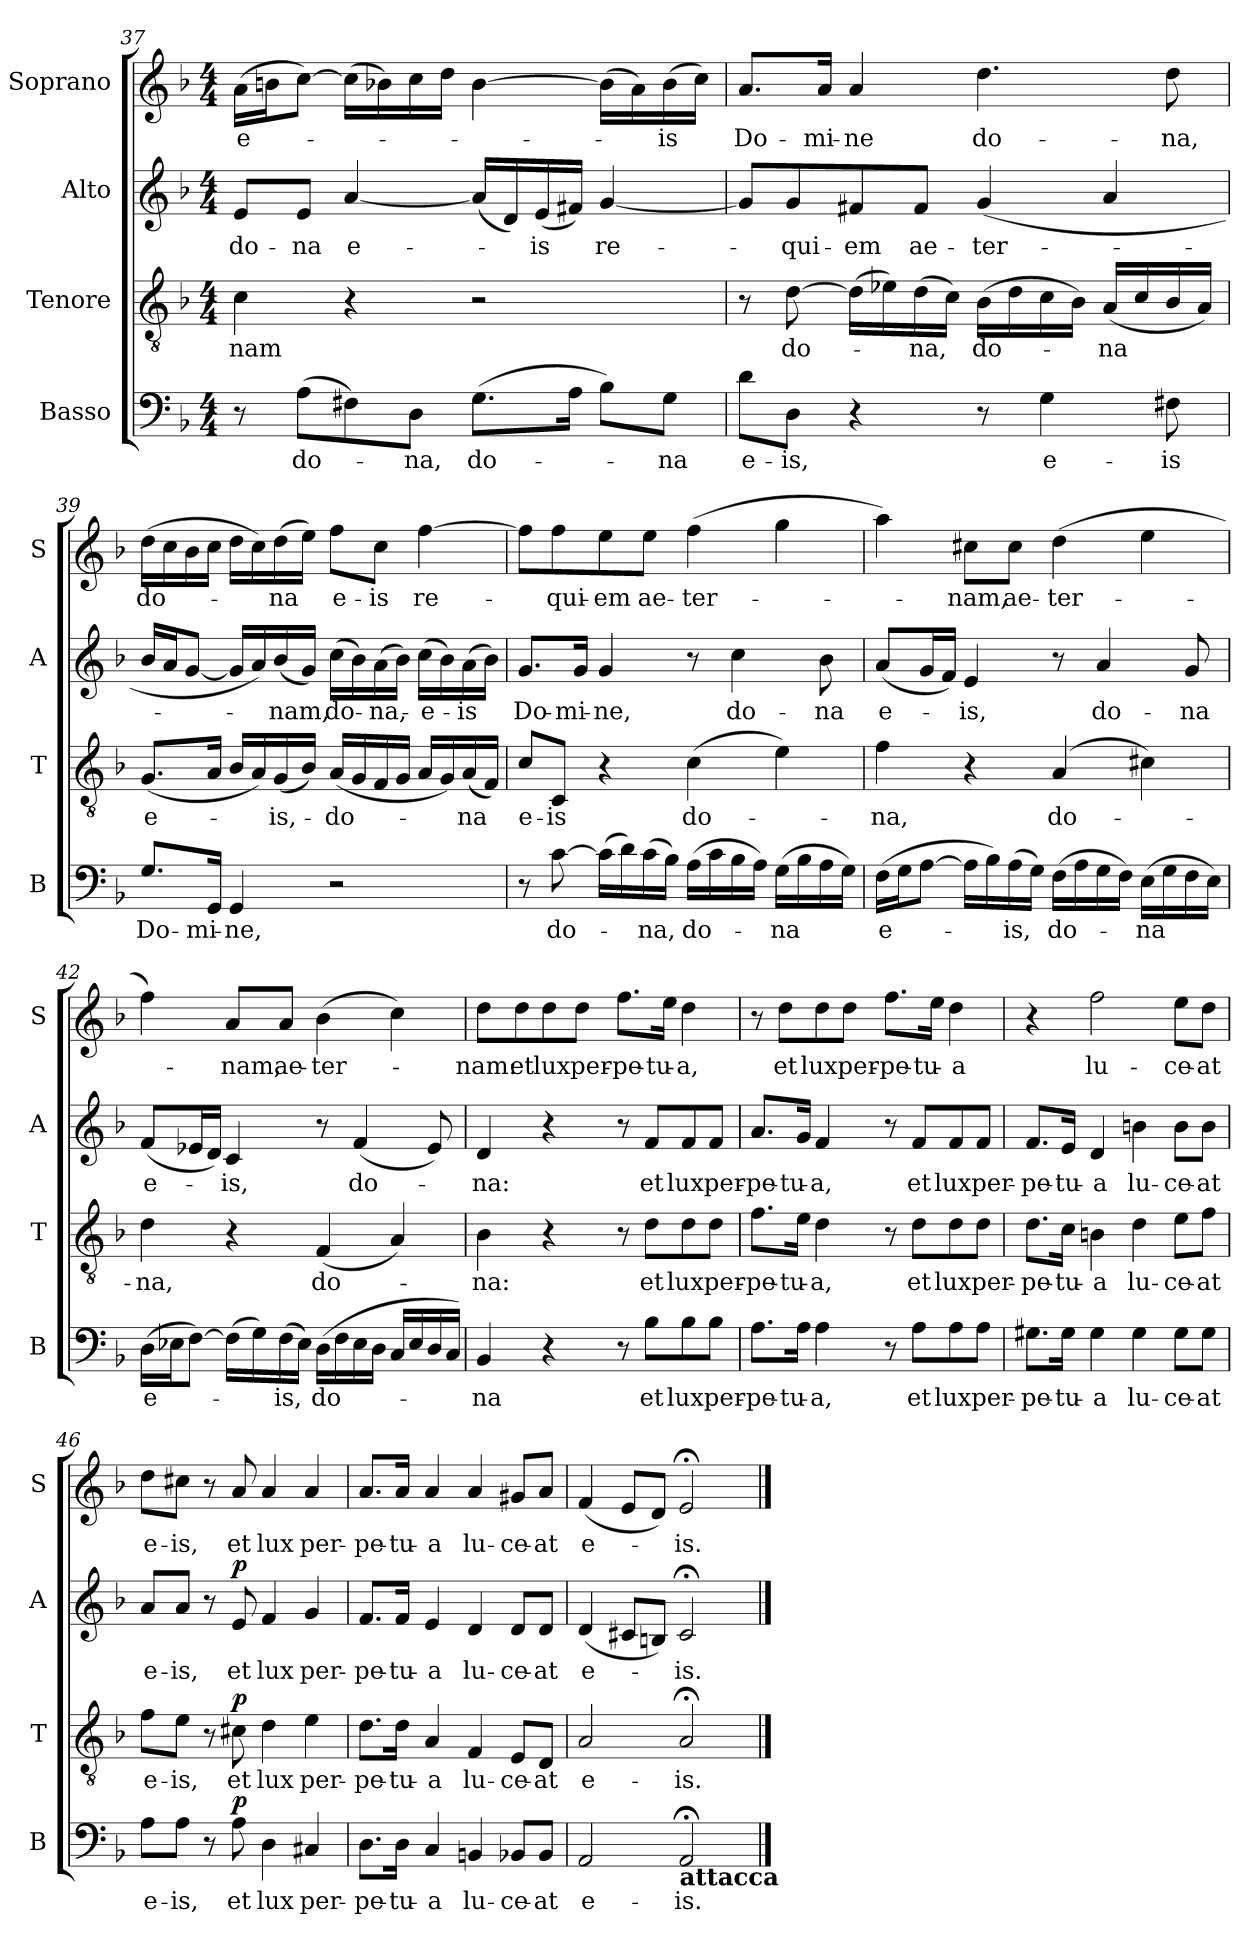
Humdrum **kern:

**kern	**text	**dynam	**kern	**text	**dynam	**kern	**text	**dynam	**kern	**text
*part4	*part4	*part4	*part3	*part3	*part3	*part2	*part2	*part2	*part1	*part1
*staff4	*staff4	*staff4	*staff3	*staff3	*staff3	*staff2	*staff2	*staff2	*staff1	*staff1
*I"Basso	*	*	*I"Tenore	*	*	*I"Alto	*	*	*I"Soprano	*
*I'B	*	*	*I'T	*	*	*I'A	*	*	*I'S	*
!!LO:LB:g=z
*clefF4	*	*	*clefGv2	*	*	*clefG2	*	*	*clefG2	*
*k[b-]	*	*	*k[b-]	*	*	*k[b-]	*	*	*k[b-]	*
*d:	*	*	*d:	*	*	*d:	*	*	*d:	*
*M4/4	*	*	*M4/4	*	*	*M4/4	*	*	*M4/4	*
=37	=37	=37	=37	=37	=37	=37	=37	=37	=37	=37
!	!	!	!	!LO:LY:b	!	!	!LO:LY:b	!	!	!LO:LY:b
8r	.	.	4c\	-nam	.	8e/L	do-	.	(>16a\LL	e-
.	.	.	.	.	.	.	.	.	16bn\J	.
!	!LO:LY:b	!	!	!	!	!	!LO:LY:b	!	!	!
(>8A\L	do-	.	.	.	.	8e/J	-na	.	[8cc\J)	.
!	!	!	!	!	!	!	!LO:LY:b	!	!	!
8F#X\)	.	.	4r	.	.	[4a/	e-	.	(>16cc\LL]	.
.	.	.	.	.	.	.	.	.	16b-X\)	.
!	!LO:LY:b	!	!	!	!	!	!	!	!	!
8D\J	-na,	.	.	.	.	.	.	.	16cc\	.
.	.	.	.	.	.	.	.	.	16dd\JJ	.
!	!LO:LY:b	!	!	!	!	!	!	!	!	!
(>8.G\L	do-	.	2r	.	.	(<16a/LL]	.	.	[4b-\	.
.	.	.	.	.	.	16d/)	.	.	.	.
!	!	!	!	!	!	!	!LO:LY:b	!	!	!
.	.	.	.	.	.	(<16e/	-is	.	.	.
16A\Jk	.	.	.	.	.	16f#X/JJ)	.	.	.	.
!	!	!	!	!	!	!	!LO:LY:b	!	!	!
8B-\L)	.	.	.	.	.	[4g/	re-	.	(>16b-\LL]	.
.	.	.	.	.	.	.	.	.	16a\)	.
!	!LO:LY:b	!	!	!	!	!	!	!	!	!LO:LY:b
8G\J	-na	.	.	.	.	.	.	.	(>16b-\	-is
.	.	.	.	.	.	.	.	.	16cc\JJ)	.
=38	=38	=38	=38	=38	=38	=38	=38	=38	=38	=38
!	!LO:LY:b	!	!	!	!	!	!	!	!	!LO:LY:b
8d\L	e-	.	8r	.	.	8g/L]	.	.	8.a/L	Do-
!	!LO:LY:b	!	!	!LO:LY:b	!	!	!LO:LY:b	!	!	!
8D\J	-is,	.	[8d\	do-	.	8g/	-qui-	.	.	.
!	!	!	!	!	!	!	!	!	!	!LO:LY:b
.	.	.	.	.	.	.	.	.	16a/Jk	-mi-
!	!	!	!	!	!	!	!LO:LY:b	!	!	!LO:LY:b
4r	.	.	(>16d\LL]	.	.	8f#X/	-em	.	4a/	-ne
.	.	.	16e-X\)	.	.	.	.	.	.	.
!	!	!	!	!LO:LY:b	!	!	!LO:LY:b	!	!	!
.	.	.	(>16d\	-na,	.	8f#/J	ae-	.	.	.
.	.	.	16c\JJ)	.	.	.	.	.	.	.
!	!	!	!	!LO:LY:b	!	!	!LO:LY:b	!	!	!LO:LY:b
8r	.	.	(>16B-\LL	do-	.	(<4g/	-ter-	.	4.dd\	do-
.	.	.	16d\	.	.	.	.	.	.	.
!	!LO:LY:b	!	!	!	!	!	!	!	!	!
4G\	e-	.	16c\	.	.	.	.	.	.	.
.	.	.	16B-\JJ)	.	.	.	.	.	.	.
!	!	!	!	!LO:LY:b	!	!	!	!	!	!
.	.	.	(<16A/LL	-na	.	4a/	.	.	.	.
.	.	.	16c/	.	.	.	.	.	.	.
!	!LO:LY:b	!	!	!	!	!	!	!	!	!LO:LY:b
8F#X\	-is	.	16B-/	.	.	.	.	.	8dd\	-na,
.	.	.	16A/JJ)	.	.	.	.	.	.	.
!!LO:LB:g=z
=39	=39	=39	=39	=39	=39	=39	=39	=39	=39	=39
!	!LO:LY:b	!	!	!LO:LY:b	!	!	!	!	!	!LO:LY:b
8.G/L	Do-	.	(<8.G/L	e-	.	16b-/LL	.	.	(>16dd\LL	do-
.	.	.	.	.	.	16a/J	.	.	16cc\	.
.	.	.	.	.	.	[8g/J	.	.	16b-\	.
!	!LO:LY:b	!	!	!	!	!	!	!	!	!
16GG/Jk	-mi-	.	16A/Jk	.	.	.	.	.	16cc\JJ	.
!	!LO:LY:b	!	!	!	!	!	!	!	!	!
4GG/	-ne,	.	16B-/LL	.	.	16g/LL]	.	.	16dd\LL	.
.	.	.	16A/)	.	.	16a/)	.	.	16cc\)	.
!	!	!	!	!LO:LY:b	!	!	!LO:LY:b	!	!	!LO:LY:b
.	.	.	(<16G/	-is,-	.	(<16b-/	-nam,	.	(>16dd\	-na
.	.	.	16B-/JJ)	.	.	16g/JJ)	.	.	16ee\JJ)	.
!	!	!	!	!LO:LY:b	!	!	!LO:LY:b	!	!	!LO:LY:b
2r	.	.	(<16A/LL	-do-	.	(>16cc\LL	do-	.	8ff\L	e-
.	.	.	16G/	.	.	16b-\)	.	.	.	.
!	!	!	!	!	!	!	!LO:LY:b	!	!	!LO:LY:b
.	.	.	16F/	.	.	(>16a\	-na,-	.	8cc\J	-is
.	.	.	16G/JJ	.	.	16b-\JJ)	.	.	.	.
!	!	!	!	!	!	!	!LO:LY:b	!	!	!LO:LY:b
.	.	.	16A/LL	.	.	(>16cc\LL	-e-	.	[4ff\	re-
.	.	.	16G/)	.	.	16b-\)	.	.	.	.
!	!	!	!	!LO:LY:b	!	!	!LO:LY:b	!	!	!
.	.	.	(<16A/	-na	.	(>16a\	-is	.	.	.
.	.	.	16F/JJ)	.	.	16b-\JJ)	.	.	.	.
=40	=40	=40	=40	=40	=40	=40	=40	=40	=40	=40
!	!	!	!	!LO:LY:b	!	!	!LO:LY:b	!	!	!
8r	.	.	8c/L	e-	.	8.g/L	Do-	.	8ff\L]	.
!	!LO:LY:b	!	!	!LO:LY:b	!	!	!	!	!	!LO:LY:b
[8c\	do-	.	8C/J	-is	.	.	.	.	8ff\	-qui-
!	!	!	!	!	!	!	!LO:LY:b	!	!	!
.	.	.	.	.	.	16g/Jk	-mi-	.	.	.
!	!	!	!	!	!	!	!LO:LY:b	!	!	!LO:LY:b
(>16c\LL]	.	.	4r	.	.	4g/	-ne,	.	8ee\	-em
16d\)	.	.	.	.	.	.	.	.	.	.
!	!LO:LY:b	!	!	!	!	!	!	!	!	!LO:LY:b
(>16c\	-na,	.	.	.	.	.	.	.	8ee\J	ae-
16B-\JJ)	.	.	.	.	.	.	.	.	.	.
!	!LO:LY:b	!	!	!LO:LY:b	!	!	!	!	!	!LO:LY:b
(>16A\LL	do-	.	(>4c\	do-	.	8r	.	.	(>4ff\	-ter-
16c\	.	.	.	.	.	.	.	.	.	.
!	!	!	!	!	!	!	!LO:LY:b	!	!	!
16B-\	.	.	.	.	.	4cc\	do-	.	.	.
16A\JJ)	.	.	.	.	.	.	.	.	.	.
!	!LO:LY:b	!	!	!	!	!	!	!	!	!
(>16G\LL	-na	.	4e\)	.	.	.	.	.	4gg\	.
16B-\	.	.	.	.	.	.	.	.	.	.
!	!	!	!	!	!	!	!LO:LY:b	!	!	!
16A\	.	.	.	.	.	8b-\	-na	.	.	.
16G\JJ)	.	.	.	.	.	.	.	.	.	.
!!LO:PB:g=z
=41	=41	=41	=41	=41	=41	=41	=41	=41	=41	=41
!	!LO:LY:b	!	!	!LO:LY:b	!	!	!LO:LY:b	!	!	!
(>16F\LL	e-	.	4f\	-na,	.	(<8a/L	e-	.	4aa\)	.
16G\J	.	.	.	.	.	.	.	.	.	.
[8A\J	.	.	.	.	.	16g/L	.	.	.	.
.	.	.	.	.	.	16f/JJ)	.	.	.	.
!	!	!	!	!	!	!	!LO:LY:b	!	!	!LO:LY:b
16A\LL]	.	.	4r	.	.	4e/	-is,	.	8cc#X\L	-nam,
16B-\)	.	.	.	.	.	.	.	.	.	.
!	!LO:LY:b	!	!	!	!	!	!	!	!	!LO:LY:b
(>16A\	-is,	.	.	.	.	.	.	.	8cc#\J	ae-
16G\JJ)	.	.	.	.	.	.	.	.	.	.
!	!LO:LY:b	!	!	!LO:LY:b	!	!	!	!	!	!LO:LY:b
(>16F\LL	do-	.	(>4A/	do-	.	8r	.	.	(>4dd\	-ter-
16A\	.	.	.	.	.	.	.	.	.	.
!	!	!	!	!	!	!	!LO:LY:b	!	!	!
16G\	.	.	.	.	.	4a/	do-	.	.	.
16F\JJ)	.	.	.	.	.	.	.	.	.	.
!	!LO:LY:b	!	!	!	!	!	!	!	!	!
(>16E\LL	-na	.	4c#X\)	.	.	.	.	.	4ee\	.
16G\	.	.	.	.	.	.	.	.	.	.
!	!	!	!	!	!	!	!LO:LY:b	!	!	!
16F\	.	.	.	.	.	8g/	-na	.	.	.
16E\JJ)	.	.	.	.	.	.	.	.	.	.
=42	=42	=42	=42	=42	=42	=42	=42	=42	=42	=42
!	!LO:LY:b	!	!	!LO:LY:b	!	!	!LO:LY:b	!	!	!
(>16D\LL	e-	.	4d\	-na,	.	(<8f/L	e-	.	4ff\)	.
16E-X\J	.	.	.	.	.	.	.	.	.	.
[8F\J)	.	.	.	.	.	16e-X/L	.	.	.	.
.	.	.	.	.	.	16d/JJ)	.	.	.	.
!	!	!	!	!	!	!	!LO:LY:b	!	!	!LO:LY:b
(>16F\LL]	.	.	4r	.	.	4c/	-is,	.	8a/L	-nam,
16G\)	.	.	.	.	.	.	.	.	.	.
!	!LO:LY:b	!	!	!	!	!	!	!	!	!LO:LY:b
(>16F\	-is,	.	.	.	.	.	.	.	8a/J	ae-
16E-\JJ)	.	.	.	.	.	.	.	.	.	.
!	!LO:LY:b	!	!	!LO:LY:b	!	!	!	!	!	!LO:LY:b
(>16D\LL	do-	.	(<4F/	do-	.	8r	.	.	(>4b-\	-ter-
16F\	.	.	.	.	.	.	.	.	.	.
!	!	!	!	!	!	!	!LO:LY:b	!	!	!
16E-\	.	.	.	.	.	(<4f/	do-	.	.	.
16D\JJ	.	.	.	.	.	.	.	.	.	.
16C/LL	.	.	4A/)	.	.	.	.	.	4cc\)	.
16E-/	.	.	.	.	.	.	.	.	.	.
16D/	.	.	.	.	.	8e-/)	.	.	.	.
16C/JJ)	.	.	.	.	.	.	.	.	.	.
=43	=43	=43	=43	=43	=43	=43	=43	=43	=43	=43
!	!LO:LY:b	!	!	!LO:LY:b	!	!	!LO:LY:b	!	!	!LO:LY:b
4BB-/	-na	.	4B-\	-na:	.	4d/	-na:	.	8dd\L	-nam:
!	!	!	!	!	!	!	!	!	!	!LO:LY:b
.	.	.	.	.	.	.	.	.	8dd\	et
!	!	!	!	!	!	!	!	!	!	!LO:LY:b
4r	.	.	4r	.	.	4r	.	.	8dd\	lux
!	!	!	!	!	!	!	!	!	!	!LO:LY:b
.	.	.	.	.	.	.	.	.	8dd\J	per-
!	!	!	!	!	!	!	!	!	!	!LO:LY:b
8r	.	.	8r	.	.	8r	.	.	8.ff\L	-pe-
!	!LO:LY:b	!	!	!LO:LY:b	!	!	!LO:LY:b	!	!	!
8B-\L	et	.	8d\L	et	.	8f/L	et	.	.	.
!	!	!	!	!	!	!	!	!	!	!LO:LY:b
.	.	.	.	.	.	.	.	.	16ee\Jk	-tu-
!	!LO:LY:b	!	!	!LO:LY:b	!	!	!LO:LY:b	!	!	!LO:LY:b
8B-\	lux	.	8d\	lux	.	8f/	lux	.	4dd\	-a,
!	!LO:LY:b	!	!	!LO:LY:b	!	!	!LO:LY:b	!	!	!
8B-\J	per-	.	8d\J	per-	.	8f/J	per-	.	.	.
!!LO:LB:g=z
=44	=44	=44	=44	=44	=44	=44	=44	=44	=44	=44
!	!LO:LY:b	!	!	!LO:LY:b	!	!	!LO:LY:b	!	!	!
8.A\L	-pe-	.	8.f\L	-pe-	.	8.a/L	-pe-	.	8r	.
!	!	!	!	!	!	!	!	!	!	!LO:LY:b
.	.	.	.	.	.	.	.	.	8dd\L	et
!	!LO:LY:b	!	!	!LO:LY:b	!	!	!LO:LY:b	!	!	!
16A\Jk	-tu-	.	16e\Jk	-tu-	.	16g/Jk	-tu-	.	.	.
!	!LO:LY:b	!	!	!LO:LY:b	!	!	!LO:LY:b	!	!	!LO:LY:b
4A\	-a,	.	4d\	-a,	.	4f/	-a,	.	8dd\	lux
!	!	!	!	!	!	!	!	!	!	!LO:LY:b
.	.	.	.	.	.	.	.	.	8dd\J	per-
!	!	!	!	!	!	!	!	!	!	!LO:LY:b
8r	.	.	8r	.	.	8r	.	.	8.ff\L	-pe-
!	!LO:LY:b	!	!	!LO:LY:b	!	!	!LO:LY:b	!	!	!
8A\L	et	.	8d\L	et	.	8f/L	et	.	.	.
!	!	!	!	!	!	!	!	!	!	!LO:LY:b
.	.	.	.	.	.	.	.	.	16ee\Jk	-tu-
!	!LO:LY:b	!	!	!LO:LY:b	!	!	!LO:LY:b	!	!	!LO:LY:b
8A\	lux	.	8d\	lux	.	8f/	lux	.	4dd\	-a
!	!LO:LY:b	!	!	!LO:LY:b	!	!	!LO:LY:b	!	!	!
8A\J	per-	.	8d\J	per-	.	8f/J	per-	.	.	.
=45	=45	=45	=45	=45	=45	=45	=45	=45	=45	=45
!	!LO:LY:b	!	!	!LO:LY:b	!	!	!LO:LY:b	!	!	!
8.G#X\L	-pe-	.	8.d\L	-pe-	.	8.f/L	-pe-	.	4r	.
!	!LO:LY:b	!	!	!LO:LY:b	!	!	!LO:LY:b	!	!	!
16G#\Jk	-tu-	.	16c\Jk	-tu-	.	16e/Jk	-tu-	.	.	.
!	!LO:LY:b	!	!	!LO:LY:b	!	!	!LO:LY:b	!	!	!LO:LY:b
4G#\	-a	.	4Bn\	-a	.	4d/	-a	.	2ff\	lu-
!	!LO:LY:b	!	!	!LO:LY:b	!	!	!LO:LY:b	!	!	!
4G#\	lu-	.	4d\	lu-	.	4bn\	lu-	.	.	.
!	!LO:LY:b	!	!	!LO:LY:b	!	!	!LO:LY:b	!	!	!LO:LY:b
8G#\L	-ce-	.	8e\L	-ce-	.	8b\L	-ce-	.	8ee\L	-ce-
!	!LO:LY:b	!	!	!LO:LY:b	!	!	!LO:LY:b	!	!	!LO:LY:b
8G#\J	-at	.	8f\J	-at	.	8b\J	-at	.	8dd\J	-at
=46	=46	=46	=46	=46	=46	=46	=46	=46	=46	=46
!	!LO:LY:b	!	!	!LO:LY:b	!	!	!LO:LY:b	!	!	!LO:LY:b
8A\L	e-	.	8f\L	e-	.	8a/L	e-	.	8dd\L	e-
!	!LO:LY:b	!	!	!LO:LY:b	!	!	!LO:LY:b	!	!	!LO:LY:b
8A\J	-is,	.	8e\J	-is,	.	8a/J	-is,	.	8cc#X\J	-is,
8r	.	.	8r	.	.	8r	.	.	8r	.
!	!LO:LY:b	!LO:DY:a	!	!LO:LY:b	!LO:DY:a	!	!LO:LY:b	!LO:DY:a	!	!LO:LY:b
8A\	et	p	8c#X\	et	p	8e/	et	p	8a/	et
!	!LO:LY:b	!	!	!LO:LY:b	!	!	!LO:LY:b	!	!	!LO:LY:b
4D\	lux	.	4d\	lux	.	4f/	lux	.	4a/	lux
!	!LO:LY:b	!	!	!LO:LY:b	!	!	!LO:LY:b	!	!	!LO:LY:b
4C#X/	per-	.	4e\	per-	.	4g/	per-	.	4a/	per-
=47	=47	=47	=47	=47	=47	=47	=47	=47	=47	=47
!	!LO:LY:b	!	!	!LO:LY:b	!	!	!LO:LY:b	!	!	!LO:LY:b
8.D\L	-pe-	.	8.d\L	-pe-	.	8.f/L	-pe-	.	8.a/L	-pe-
!	!LO:LY:b	!	!	!LO:LY:b	!	!	!LO:LY:b	!	!	!LO:LY:b
16D\Jk	-tu-	.	16d\Jk	-tu-	.	16f/Jk	-tu-	.	16a/Jk	-tu-
!	!LO:LY:b	!	!	!LO:LY:b	!	!	!LO:LY:b	!	!	!LO:LY:b
4C/	-a	.	4A/	-a	.	4e/	-a	.	4a/	-a
!	!LO:LY:b	!	!	!LO:LY:b	!	!	!LO:LY:b	!	!	!LO:LY:b
4BBn/	lu-	.	4F/	lu-	.	4d/	lu-	.	4a/	lu-
!	!LO:LY:b	!	!	!LO:LY:b	!	!	!LO:LY:b	!	!	!LO:LY:b
8BB-X/L	-ce-	.	8E/L	-ce-	.	8d/L	-ce-	.	8g#X/L	-ce-
!	!LO:LY:b	!	!	!LO:LY:b	!	!	!LO:LY:b	!	!	!LO:LY:b
8BB-/J	-at	.	8D/J	-at	.	8d/J	-at	.	8a/J	-at
=48	=48	=48	=48	=48	=48	=48	=48	=48	=48	=48
!	!LO:LY:b	!	!	!LO:LY:b	!	!	!LO:LY:b	!	!	!LO:LY:b
2AA/	e-	.	2A/	e-	.	(<4d/	e-	.	(<4f/	e-
.	.	.	.	.	.	8c#X/L	.	.	8e/L	.
.	.	.	.	.	.	8Bn/J)	.	.	8d/J)	.
!LO:TX:b:B:t=attacca	!	!	!	!	!	!	!	!	!	!
!	!LO:LY:b	!	!	!LO:LY:b	!	!	!LO:LY:b	!	!	!LO:LY:b
2AA;</	-is.	.	2A;</	-is.	.	2c#;</	-is.	.	2e;</	-is.
==	==	==	==	==	==	==	==	==	==	==
*-	*-	*-	*-	*-	*-	*-	*-	*-	*-	*-
